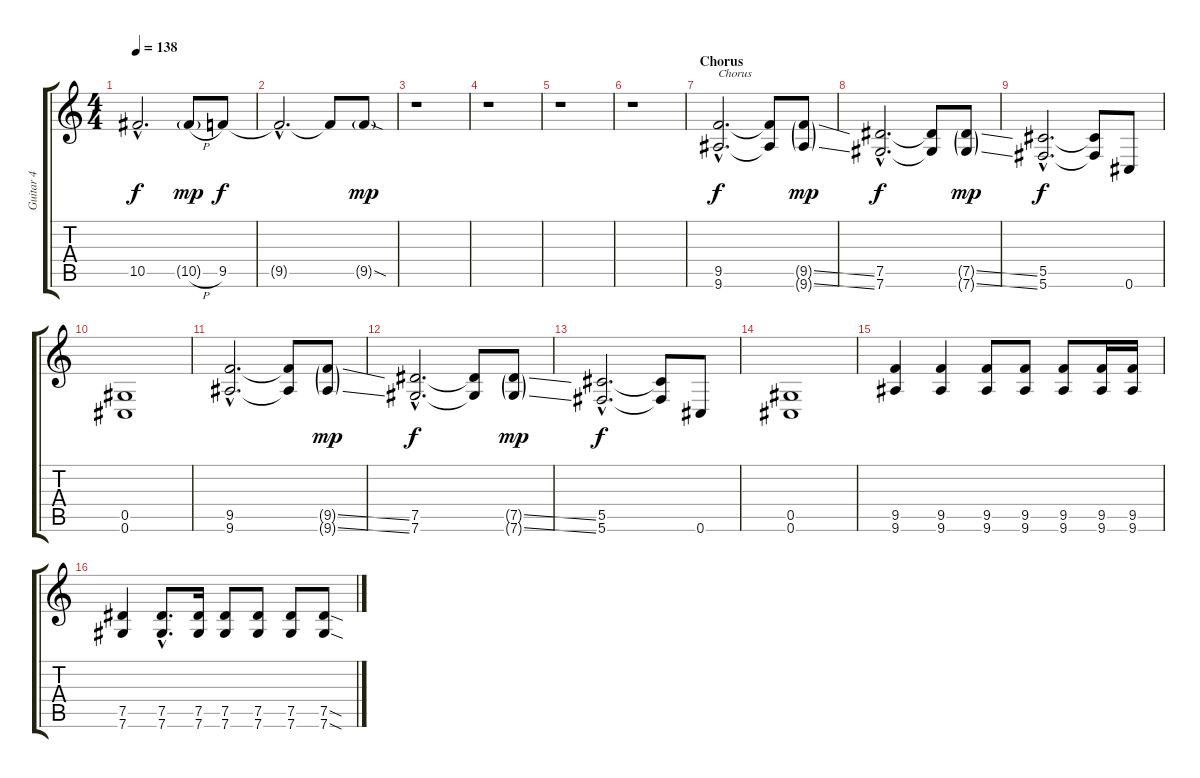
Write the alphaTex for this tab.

\track ("Guitar 4" "Guitar 4") {instrument distortionguitar}
\staff {score tabs}
\tuning (Eb4 Bb3 Gb3 Db3 Ab2 Db2) {hide}
\ts (4 4)
\tempo 138
\clef g2
\ks c
10.5{hac}.2{d dy f} 10.5{h g}.8{dy mp} 9.5.8{dy f} |
9.5{hac t}.2{d} 9.5{t}.8 9.5{sod g}.8{dy mp} |
r.1 |
r.1 |
r.1 |
r.1 |
\section ("" "Chorus")
(9.5{hac} 9.6{hac}).2{d txt "Chorus" dy f} (9.5{t} 9.6{t}).8 (9.5{ss g} 9.6{ss g}).8{dy mp} |
(7.5{hac} 7.6{hac}).2{d dy f} (7.5{t} 7.6{t}).8 (7.5{ss g} 7.6{ss g}).8{dy mp} |
(5.5{hac} 5.6{hac}).2{d dy f} (5.5{t} 5.6{t}).8 0.6.8 |
(0.5 0.6).1 |
(9.5{hac} 9.6{hac}).2{d} (9.5{t} 9.6{t}).8 (9.5{ss g} 9.6{ss g}).8{dy mp} |
(7.5{hac} 7.6{hac}).2{d dy f} (7.5{t} 7.6{t}).8 (7.5{ss g} 7.6{ss g}).8{dy mp} |
(5.5{hac} 5.6{hac}).2{d dy f} (5.5{t} 5.6{t}).8 0.6.8 |
(0.5 0.6).1 |
(9.5 9.6).4 (9.5 9.6).4 (9.5 9.6).8 (9.5 9.6).8 (9.5 9.6).8 (9.5 9.6).16 (9.5 9.6).16 |
(7.5 7.6).4 (7.5{hac} 7.6{hac}).8{d} (7.5 7.6).16 (7.5 7.6).8 (7.5 7.6).8 (7.5 7.6).8 (7.5{sod} 7.6{sod}).8
